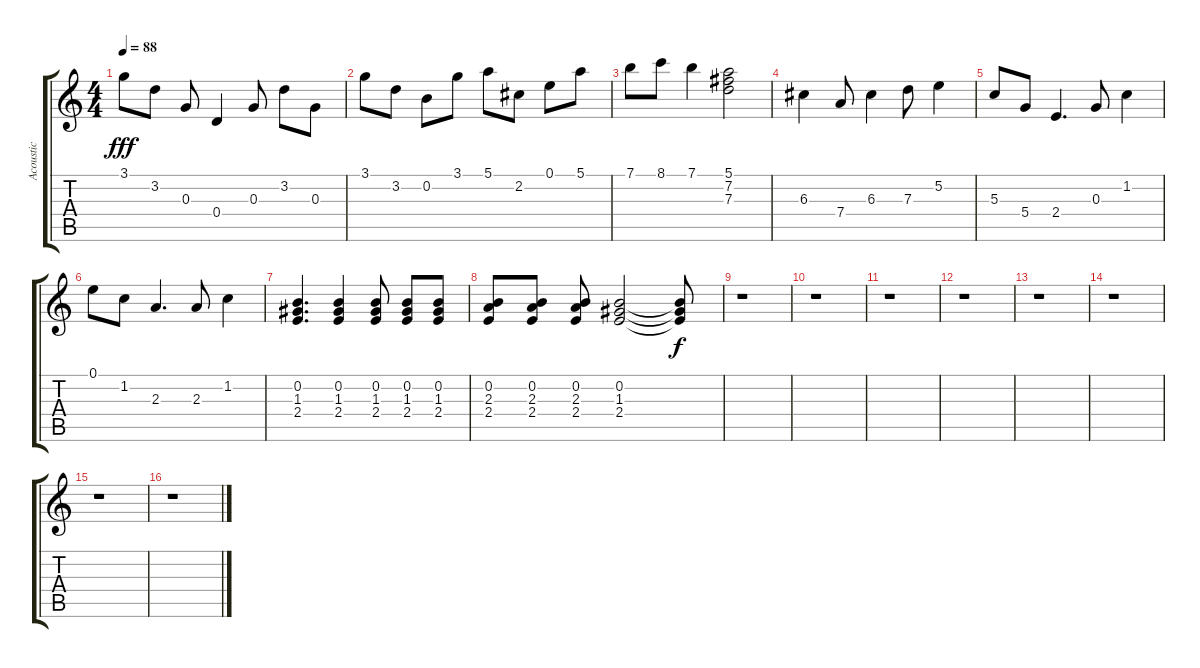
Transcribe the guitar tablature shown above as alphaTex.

\track ("Acoustic" "Acoustic") {instrument acousticguitarnylon}
\staff {score tabs}
\tuning (E4 B3 G3 D3 A2 E2) {hide}
\ts (4 4)
\tempo 88
\clef g2
\ks c
3.1.8{dy fff} 3.2.8 0.3.8 0.4.4 0.3.8 3.2.8 0.3.8 |
3.1.8 3.2.8 0.2.8 3.1.8 5.1.8 2.2.8 0.1.8 5.1.8 |
7.1.8 8.1.8 7.1.4 (5.1 7.2 7.3).2 |
6.3.4 7.4.8 6.3.4 7.3.8 5.2.4 |
5.3.8 5.4.8 2.4.4{d} 0.3.8 1.2.4 |
0.1.8 1.2.8 2.3.4{d} 2.3.8 1.2.4 |
(0.2 1.3 2.4).4{d} (0.2 1.3 2.4).4 (0.2 1.3 2.4).8 (0.2 1.3 2.4).8 (0.2 1.3 2.4).8 |
(0.2 2.3 2.4).8 (0.2 2.3 2.4).8 (0.2 2.3 2.4).8 (0.2 1.3 2.4).2 (0.2{t} 1.3{t} 2.4{t}).8{dy f} |
r.1 |
r.1 |
r.1 |
r.1 |
r.1 |
r.1 |
r.1 |
r.1
